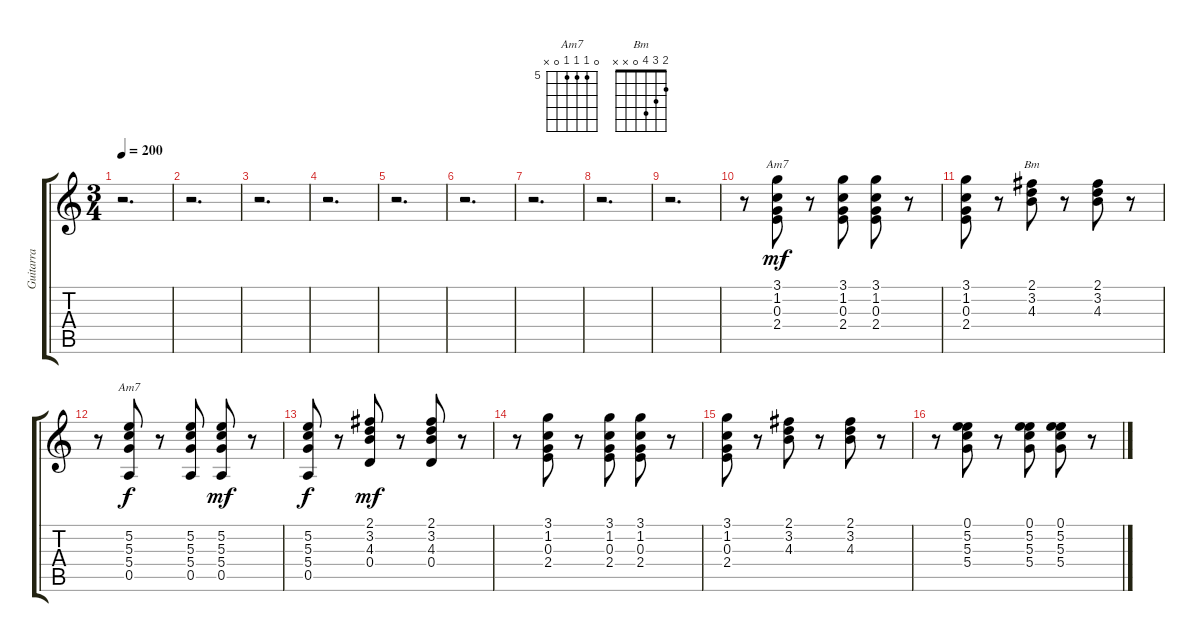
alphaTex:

\track ("Guitarra" "Guitarra") {instrument acousticguitarnylon}
\staff {score tabs}
\tuning (E4 B3 G3 D3 A2 E2) {hide}
\chord ("Am7" 3 1 0 2 0 x)
\chord ("Bm" 2 3 4 0 x x)
\chord ("Am7" 0 5 5 5 0 x) {firstfret 5}
\ts (3 4)
\tempo 200
\clef g2
\ks c
r.2{d dy mf instrument acousticguitarnylon} |
r.2{d} |
r.2{d} |
r.2{d} |
r.2{d} |
r.2{d} |
r.2{d} |
r.2{d} |
r.2{d} |
r.8 (3.1 1.2 0.3 2.4).8{ch "Am7"} r.8 (3.1 1.2 0.3 2.4).8 (3.1 1.2 0.3 2.4).8 r.8 |
(3.1 1.2 0.3 2.4).8 r.8 (2.1 3.2 4.3).8{ch "Bm"} r.8 (2.1 3.2 4.3).8 r.8 |
r.8 (5.2 5.3 5.4 0.5).8{ch "Am7" dy f} r.8 (5.2 5.3 5.4 0.5).8 (5.2 5.3 5.4 0.5).8{dy mf} r.8 |
(5.2 5.3 5.4 0.5).8{dy f} r.8 (2.1 3.2 4.3 0.4).8{dy mf} r.8 (2.1 3.2 4.3 0.4).8 r.8 |
r.8 (3.1 1.2 0.3 2.4).8 r.8 (3.1 1.2 0.3 2.4).8 (3.1 1.2 0.3 2.4).8 r.8 |
(3.1 1.2 0.3 2.4).8 r.8 (2.1 3.2 4.3).8 r.8 (2.1 3.2 4.3).8 r.8 |
r.8 (0.1 5.2 5.3 5.4).8 r.8 (0.1 5.2 5.3 5.4).8 (0.1 5.2 5.3 5.4).8 r.8
